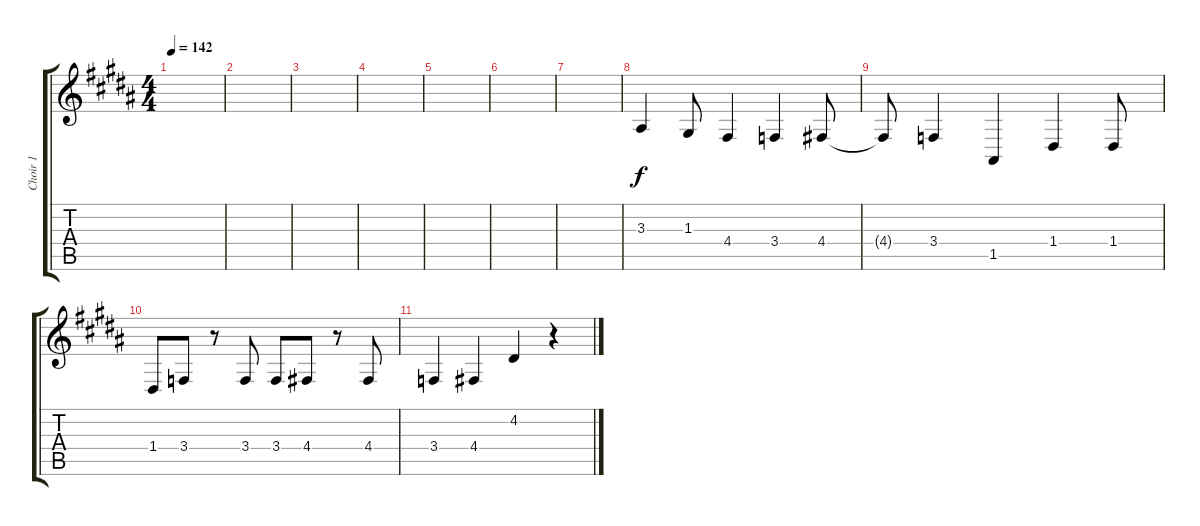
\track ("Choir 1" "Choir 1") {instrument lead1square}
\staff {score tabs}
\tuning (E4 B3 G3 D3 A2 E2) {hide}
\ts (4 4)
\tempo 142
\clef g2
\ks b
|
|
|
|
|
|
|
3.3.4 1.3.8 4.4.4 3.4.4 4.4.8 |
4.4{t}.8 3.4.4 1.5.4 1.4.4 1.4.8 |
1.4.8 3.4.8 r.8 3.4.8 3.4.8 4.4.8 r.8 4.4.8 |
3.4.4 4.4.4 4.2.4 r.4
